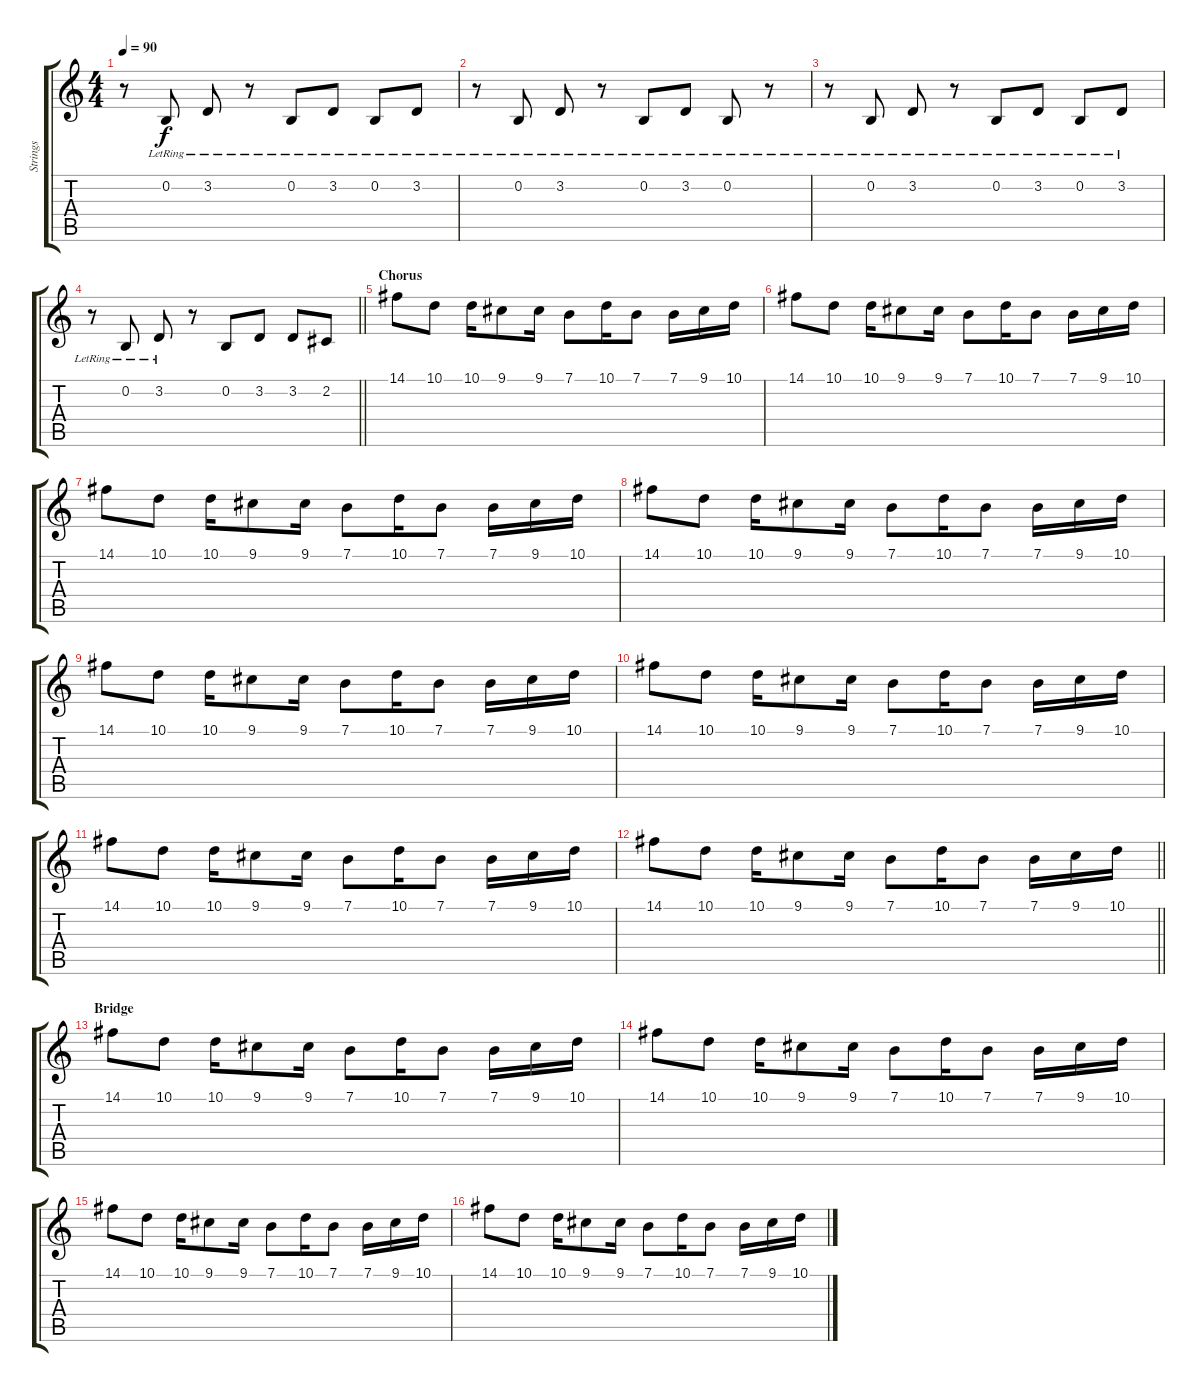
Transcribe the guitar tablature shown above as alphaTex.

\track ("Strings " "Strings ") {instrument stringensemble1}
\staff {score tabs}
\tuning (E4 B3 G3 D3 A2 E2) {hide}
\ts (4 4)
\tempo 90
\clef g2
\ks c
r.8{dy f} 0.2{lr}.8 3.2{lr}.8 r.8 0.2{lr}.8 3.2{lr}.8 0.2{lr}.8 3.2{lr}.8 |
r.8 0.2{lr}.8 3.2{lr}.8 r.8 0.2{lr}.8 3.2{lr}.8 0.2{lr}.8 r.8 |
r.8 0.2{lr}.8 3.2{lr}.8 r.8 0.2{lr}.8 3.2{lr}.8 0.2{lr}.8 3.2{lr}.8 |
\barLineRight lightlight
r.8 0.2{lr}.8 3.2{lr}.8 r.8 0.2.8 3.2.8 3.2.8 2.2.8 |
\section ("" "Chorus ")
14.1.8 10.1.8 10.1.16 9.1.8 9.1.16 7.1.8 10.1.16 7.1.8 7.1.16 9.1.16 10.1.16 |
14.1.8 10.1.8 10.1.16 9.1.8 9.1.16 7.1.8 10.1.16 7.1.8 7.1.16 9.1.16 10.1.16 |
14.1.8 10.1.8 10.1.16 9.1.8 9.1.16 7.1.8 10.1.16 7.1.8 7.1.16 9.1.16 10.1.16 |
14.1.8 10.1.8 10.1.16 9.1.8 9.1.16 7.1.8 10.1.16 7.1.8 7.1.16 9.1.16 10.1.16 |
14.1.8 10.1.8 10.1.16 9.1.8 9.1.16 7.1.8 10.1.16 7.1.8 7.1.16 9.1.16 10.1.16 |
14.1.8 10.1.8 10.1.16 9.1.8 9.1.16 7.1.8 10.1.16 7.1.8 7.1.16 9.1.16 10.1.16 |
14.1.8 10.1.8 10.1.16 9.1.8 9.1.16 7.1.8 10.1.16 7.1.8 7.1.16 9.1.16 10.1.16 |
\barLineRight lightlight
14.1.8 10.1.8 10.1.16 9.1.8 9.1.16 7.1.8 10.1.16 7.1.8 7.1.16 9.1.16 10.1.16 |
\section ("" "Bridge ")
14.1.8 10.1.8 10.1.16 9.1.8 9.1.16 7.1.8 10.1.16 7.1.8 7.1.16 9.1.16 10.1.16 |
14.1.8 10.1.8 10.1.16 9.1.8 9.1.16 7.1.8 10.1.16 7.1.8 7.1.16 9.1.16 10.1.16 |
14.1.8 10.1.8 10.1.16 9.1.8 9.1.16 7.1.8 10.1.16 7.1.8 7.1.16 9.1.16 10.1.16 |
14.1.8 10.1.8 10.1.16 9.1.8 9.1.16 7.1.8 10.1.16 7.1.8 7.1.16 9.1.16 10.1.16
